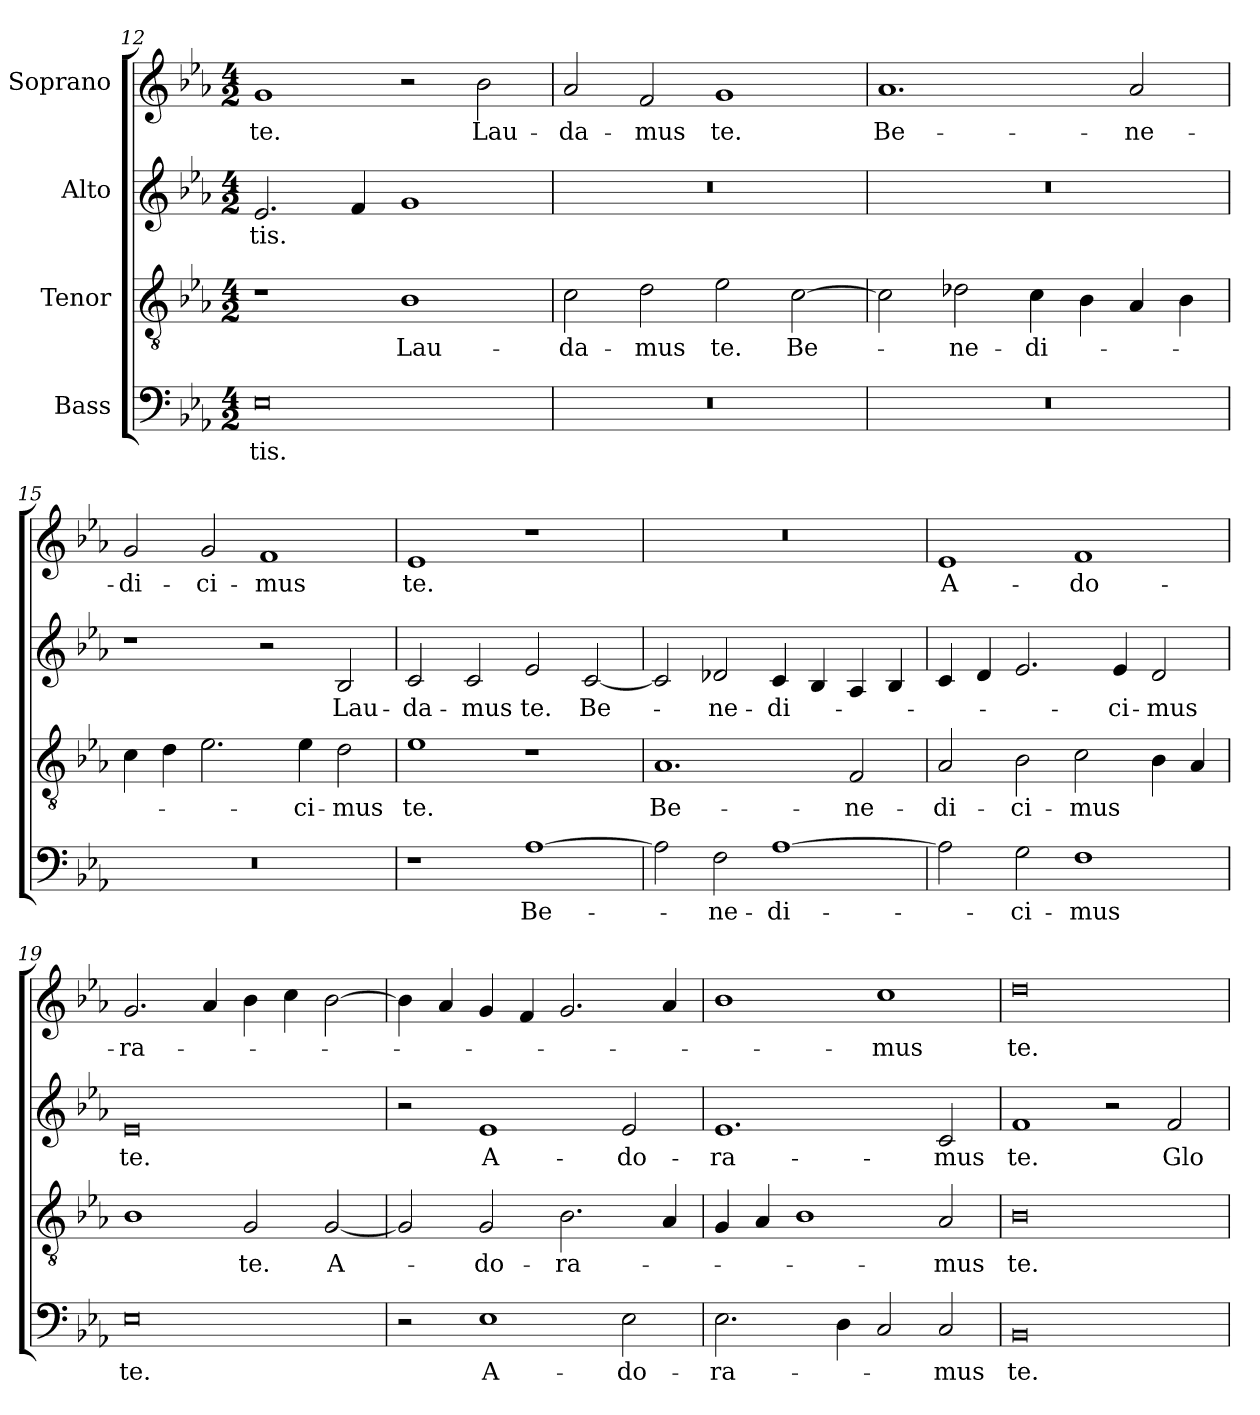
**kern	**text	**kern	**text	**kern	**text	**kern	**text
*part4	*part4	*part3	*part3	*part2	*part2	*part1	*part1
*staff4	*staff4	*staff3	*staff3	*staff2	*staff2	*staff1	*staff1
*I"Bass	*	*I"Tenor	*	*I"Alto	*	*I"Soprano	*
*clefF4	*	*clefGv2	*	*clefG2	*	*clefG2	*
*k[b-e-a-]	*	*k[b-e-a-]	*	*k[b-e-a-]	*	*k[b-e-a-]	*
*E-:	*	*E-:	*	*E-:	*	*E-:	*
*M4/2	*	*M4/2	*	*M4/2	*	*M4/2	*
=12	=12	=12	=12	=12	=12	=12	=12
0E-	-tis.	1r	.	2.e-/	-tis.	1g	te.
.	.	.	.	4f/	.	.	.
.	.	1B-	Lau-	1g	.	2r	.
.	.	.	.	.	.	2b-\	Lau-
=13	=13	=13	=13	=13	=13	=13	=13
0r	.	2c\	-da-	0r	.	2a-/	-da-
.	.	2d\	-mus	.	.	2f/	-mus
.	.	2e-\	te.	.	.	1g	te.
.	.	[2c\	Be-	.	.	.	.
!!LO:LB:g=z
=14	=14	=14	=14	=14	=14	=14	=14
0r	.	2c\]	.	0r	.	1.a-	Be-
.	.	2d-X\	-ne-	.	.	.	.
.	.	4c\	-di-	.	.	.	.
.	.	4B-\	.	.	.	.	.
.	.	4A-/	.	.	.	2a-/	-ne-
.	.	4B-\	.	.	.	.	.
=15	=15	=15	=15	=15	=15	=15	=15
0r	.	4c\	.	1r	.	2g/	-di-
.	.	4d\	.	.	.	.	.
.	.	2.e-\	.	.	.	2g/	-ci-
.	.	.	.	2r	.	1f	-mus
.	.	4e-\	-ci-	.	.	.	.
.	.	2d\	-mus	2B-/	Lau-	.	.
=16	=16	=16	=16	=16	=16	=16	=16
1r	.	1e-	te.	2c/	-da-	1e-	te.
.	.	.	.	2c/	-mus	.	.
[1A-	Be-	1r	.	2e-/	te.	1r	.
.	.	.	.	[2c/	Be-	.	.
=17	=17	=17	=17	=17	=17	=17	=17
2A-\]	.	1.A-	Be-	2c/]	.	0r	.
2F\	-ne-	.	.	2d-X/	-ne-	.	.
[1A-	-di-	.	.	4c/	-di-	.	.
.	.	.	.	4B-/	.	.	.
.	.	2F/	-ne-	4A-/	.	.	.
.	.	.	.	4B-/	.	.	.
=18	=18	=18	=18	=18	=18	=18	=18
2A-\]	.	2A-/	-di-	4c/	.	1e-	A-
.	.	.	.	4d/	.	.	.
2G\	-ci-	2B-\	-ci-	2.e-/	.	.	.
1F	-mus	2c\	-mus	.	.	1f	-do-
.	.	.	.	4e-/	-ci-	.	.
.	.	4B-\	.	2d/	-mus	.	.
.	.	4A-/	.	.	.	.	.
=19	=19	=19	=19	=19	=19	=19	=19
0E-	te.	1B-	.	0e-	te.	2.g/	-ra-
.	.	.	.	.	.	4a-/	.
.	.	2G/	te.	.	.	4b-\	.
.	.	.	.	.	.	4cc\	.
.	.	[2G/	A-	.	.	[2b-\	.
!!LO:PB:g=z
=20	=20	=20	=20	=20	=20	=20	=20
2r	.	2G/]	.	2r	.	4b-\]	.
.	.	.	.	.	.	4a-/	.
1E-	A-	2G/	-do-	1e-	A-	4g/	.
.	.	.	.	.	.	4f/	.
.	.	2.B-\	-ra-	.	.	2.g/	.
2E-\	-do-	.	.	2e-/	-do-	.	.
.	.	4A-/	.	.	.	4a-/	.
=21	=21	=21	=21	=21	=21	=21	=21
2.E-\	-ra-	4G/	.	1.e-	-ra-	1b-	.
.	.	4A-/	.	.	.	.	.
.	.	1B-	.	.	.	.	.
4D\	.	.	.	.	.	.	.
2C/	.	.	.	.	.	1cc	-mus
2C/	-mus	2A-/	-mus	2c/	-mus	.	.
=22	=22	=22	=22	=22	=22	=22	=22
0BB-	te.	0B-	te.	1f	te.	0dd	te.
.	.	.	.	2r	.	.	.
.	.	.	.	2f/	Glo-	.	.
=	=	=	=	=	=	=	=
*-	*-	*-	*-	*-	*-	*-	*-
